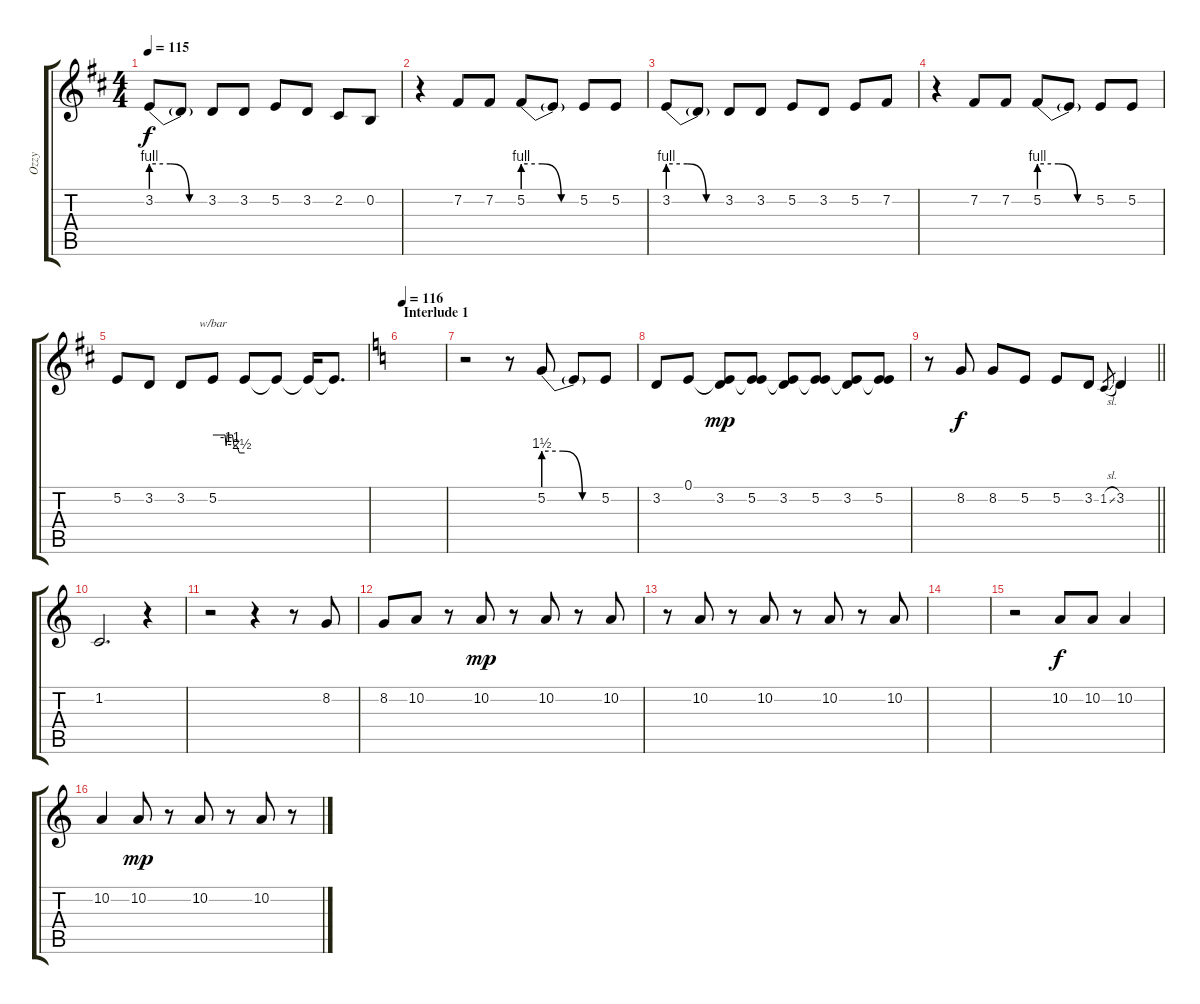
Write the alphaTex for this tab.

\track ("Ozzy" "Ozzy") {instrument lead2sawtooth}
\staff {score tabs}
\tuning (E4 B3 G3 D3 A2 E2) {hide}
\ts (4 4)
\tempo 115
\clef g2
\ks d
3.2{be (custom 0 4 20 4 40 0 60 0)}.8{dy f} 3.2{t}.8 3.2.8 3.2.8 5.2.8 3.2.8 2.2.8 0.2.8 |
r.4 7.2.8 7.2.8 5.2{be (custom 0 4 20 4 40 0 60 0)}.8 5.2{t}.8 5.2.8 5.2.8 |
3.2{be (custom 0 4 20 4 40 0 60 0)}.8 3.2{t}.8 3.2.8 3.2.8 5.2.8 3.2.8 5.2.8 7.2.8 |
r.4 7.2.8 7.2.8 5.2{be (custom 0 4 20 4 40 0 60 0)}.8 5.2{t}.8 5.2.8 5.2.8 |
5.2.8 3.2.8 3.2.8 5.2.8{tbe (custom default 0 0 13 0 23 0 25 -4 27 0 37 0 40 -4 45 -4 50 -10 60 -10)} 5.2{t}.8 5.2{t}.8 5.2{t}.16 5.2{t}.8{d} |
\section ("" "Interlude 1")
\tempo 116
\ks c
|
r.2 r.8 5.2{be (custom 0 6 20 6 40 0 60 0)}.8 5.2{t}.8 5.2.8 |
3.2.8 0.1.8 (0.1{t} 3.2).8{dy mp} (0.1{t} 5.2).8 (0.1{t} 3.2).8 (0.1{t} 5.2).8 (0.1{t} 3.2).8 (0.1{t} 5.2).8 |
\barLineRight lightlight
r.8 8.2.8{dy f} 8.2.8 5.2.8 5.2.8 3.2.8 1.2{sl}.8{gr} 3.2.4 |
1.2.2{d} r.4 |
r.2 r.4 r.8 8.2.8 |
8.2.8 10.2.8 r.8 10.2.8{dy mp} r.8 10.2.8 r.8 10.2.8 |
r.8 10.2.8 r.8 10.2.8 r.8 10.2.8 r.8 10.2.8 |
|
r.2 10.2.8{dy f} 10.2.8 10.2.4 |
10.2.4 10.2.8{dy mp} r.8 10.2.8 r.8 10.2.8 r.8
